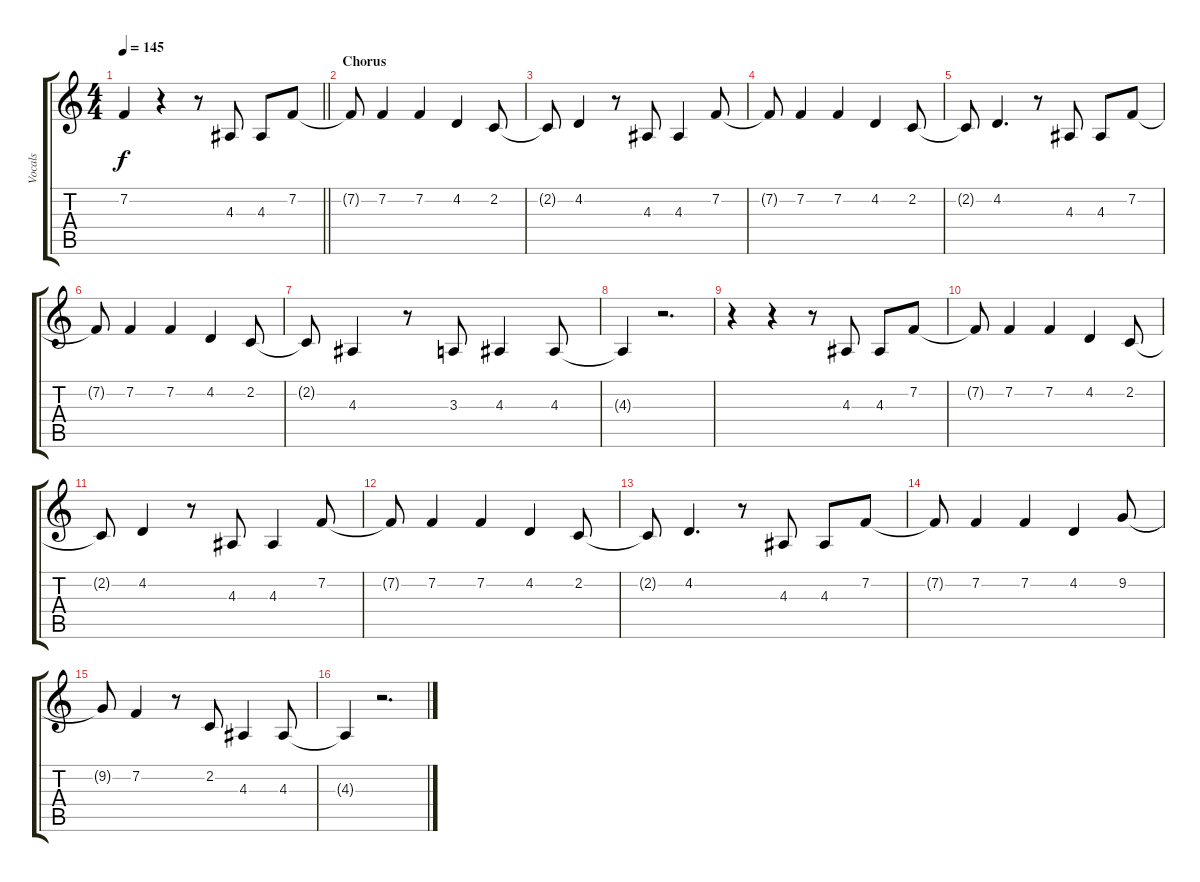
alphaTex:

\track ("Vocals" "Vocals") {instrument altosax}
\staff {score tabs}
\tuning (Eb4 Bb3 Gb3 Db3 Ab2 Eb2) {hide}
\ts (4 4)
\tempo 145
\clef g2
\barLineRight lightlight
\ks c
7.2{t}.4{dy f} r.4 r.8 4.3.8 4.3.8 7.2.8 |
\section ("" "Chorus")
7.2{t}.8 7.2.4 7.2.4 4.2.4 2.2.8 |
2.2{t}.8 4.2.4 r.8 4.3.8 4.3.4 7.2.8 |
7.2{t}.8 7.2.4 7.2.4 4.2.4 2.2.8 |
2.2{t}.8 4.2.4{d} r.8 4.3.8 4.3.8 7.2.8 |
7.2{t}.8 7.2.4 7.2.4 4.2.4 2.2.8 |
2.2{t}.8 4.3.4 r.8 3.3.8 4.3.4 4.3.8 |
4.3{t}.4 r.2{d} |
r.4 r.4 r.8 4.3.8 4.3.8 7.2.8 |
7.2{t}.8 7.2.4 7.2.4 4.2.4 2.2.8 |
2.2{t}.8 4.2.4 r.8 4.3.8 4.3.4 7.2.8 |
7.2{t}.8 7.2.4 7.2.4 4.2.4 2.2.8 |
2.2{t}.8 4.2.4{d} r.8 4.3.8 4.3.8 7.2.8 |
7.2{t}.8 7.2.4 7.2.4 4.2.4 9.2.8 |
9.2{t}.8 7.2.4 r.8 2.2.8 4.3.4 4.3.8 |
4.3{t}.4 r.2{d}
